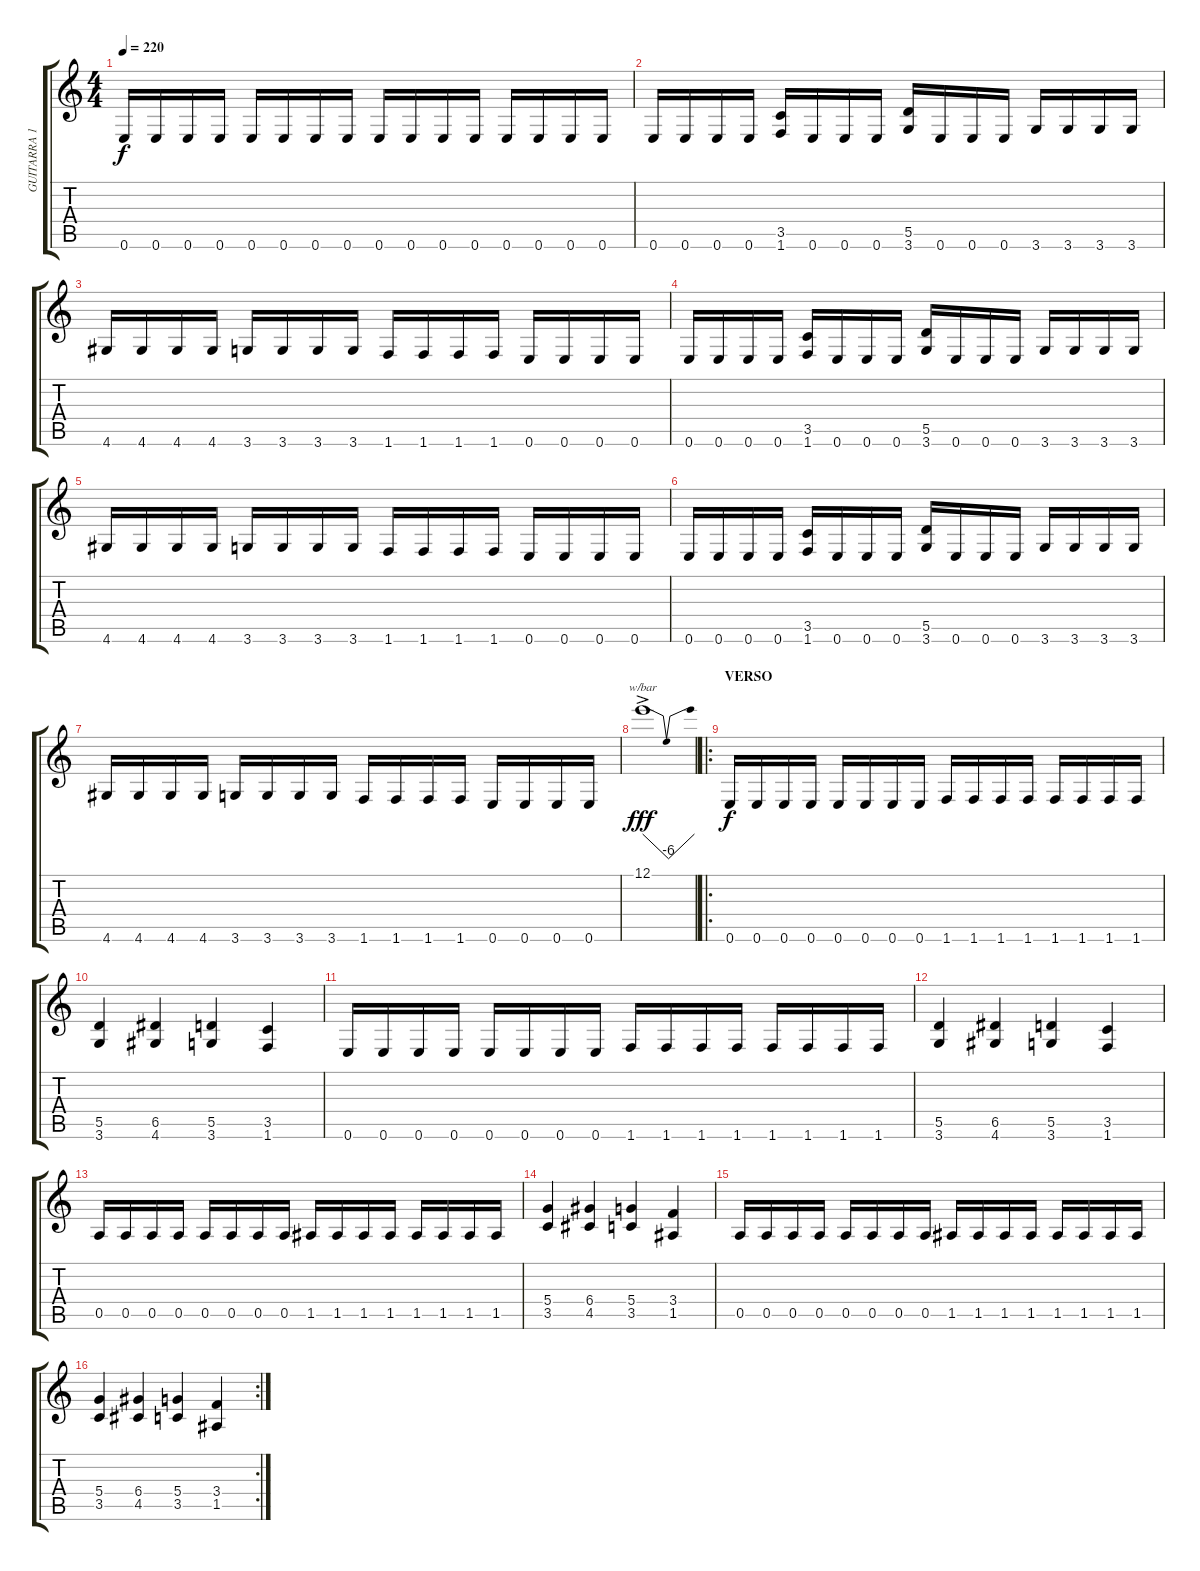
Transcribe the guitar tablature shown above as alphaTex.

\track ("GUITARRA 1" "GUITARRA 1") {instrument distortionguitar}
\staff {score tabs}
\tuning (E4 B3 G3 D3 A2 E2) {hide}
\ts (4 4)
\tempo 220
\clef g2
\ks c
0.6.16{dy f} 0.6.16 0.6.16 0.6.16 0.6.16 0.6.16 0.6.16 0.6.16 0.6.16 0.6.16 0.6.16 0.6.16 0.6.16 0.6.16 0.6.16 0.6.16 |
0.6.16 0.6.16 0.6.16 0.6.16 (3.5 1.6).16 0.6.16 0.6.16 0.6.16 (5.5 3.6).16 0.6.16 0.6.16 0.6.16 3.6.16 3.6.16 3.6.16 3.6.16 |
4.6.16 4.6.16 4.6.16 4.6.16 3.6.16 3.6.16 3.6.16 3.6.16 1.6.16 1.6.16 1.6.16 1.6.16 0.6.16 0.6.16 0.6.16 0.6.16 |
0.6.16 0.6.16 0.6.16 0.6.16 (3.5 1.6).16 0.6.16 0.6.16 0.6.16 (5.5 3.6).16 0.6.16 0.6.16 0.6.16 3.6.16 3.6.16 3.6.16 3.6.16 |
4.6.16 4.6.16 4.6.16 4.6.16 3.6.16 3.6.16 3.6.16 3.6.16 1.6.16 1.6.16 1.6.16 1.6.16 0.6.16 0.6.16 0.6.16 0.6.16 |
0.6.16 0.6.16 0.6.16 0.6.16 (3.5 1.6).16 0.6.16 0.6.16 0.6.16 (5.5 3.6).16 0.6.16 0.6.16 0.6.16 3.6.16 3.6.16 3.6.16 3.6.16 |
4.6.16 4.6.16 4.6.16 4.6.16 3.6.16 3.6.16 3.6.16 3.6.16 1.6.16 1.6.16 1.6.16 1.6.16 0.6.16 0.6.16 0.6.16 0.6.16 |
12.1{ac}.1{tbe (dip default 0 0 30 -24 60 0) dy fff} |
\ro
\section ("" "VERSO")
0.6.16{dy f} 0.6.16 0.6.16 0.6.16 0.6.16 0.6.16 0.6.16 0.6.16 1.6.16 1.6.16 1.6.16 1.6.16 1.6.16 1.6.16 1.6.16 1.6.16 |
(5.5 3.6).4 (6.5 4.6).4 (5.5 3.6).4 (3.5 1.6).4 |
0.6.16 0.6.16 0.6.16 0.6.16 0.6.16 0.6.16 0.6.16 0.6.16 1.6.16 1.6.16 1.6.16 1.6.16 1.6.16 1.6.16 1.6.16 1.6.16 |
(5.5 3.6).4 (6.5 4.6).4 (5.5 3.6).4 (3.5 1.6).4 |
0.5.16 0.5.16 0.5.16 0.5.16 0.5.16 0.5.16 0.5.16 0.5.16 1.5.16 1.5.16 1.5.16 1.5.16 1.5.16 1.5.16 1.5.16 1.5.16 |
(5.4 3.5).4 (6.4 4.5).4 (5.4 3.5).4 (3.4 1.5).4 |
0.5.16 0.5.16 0.5.16 0.5.16 0.5.16 0.5.16 0.5.16 0.5.16 1.5.16 1.5.16 1.5.16 1.5.16 1.5.16 1.5.16 1.5.16 1.5.16 |
\rc 2
(5.4 3.5).4 (6.4 4.5).4 (5.4 3.5).4 (3.4 1.5).4
